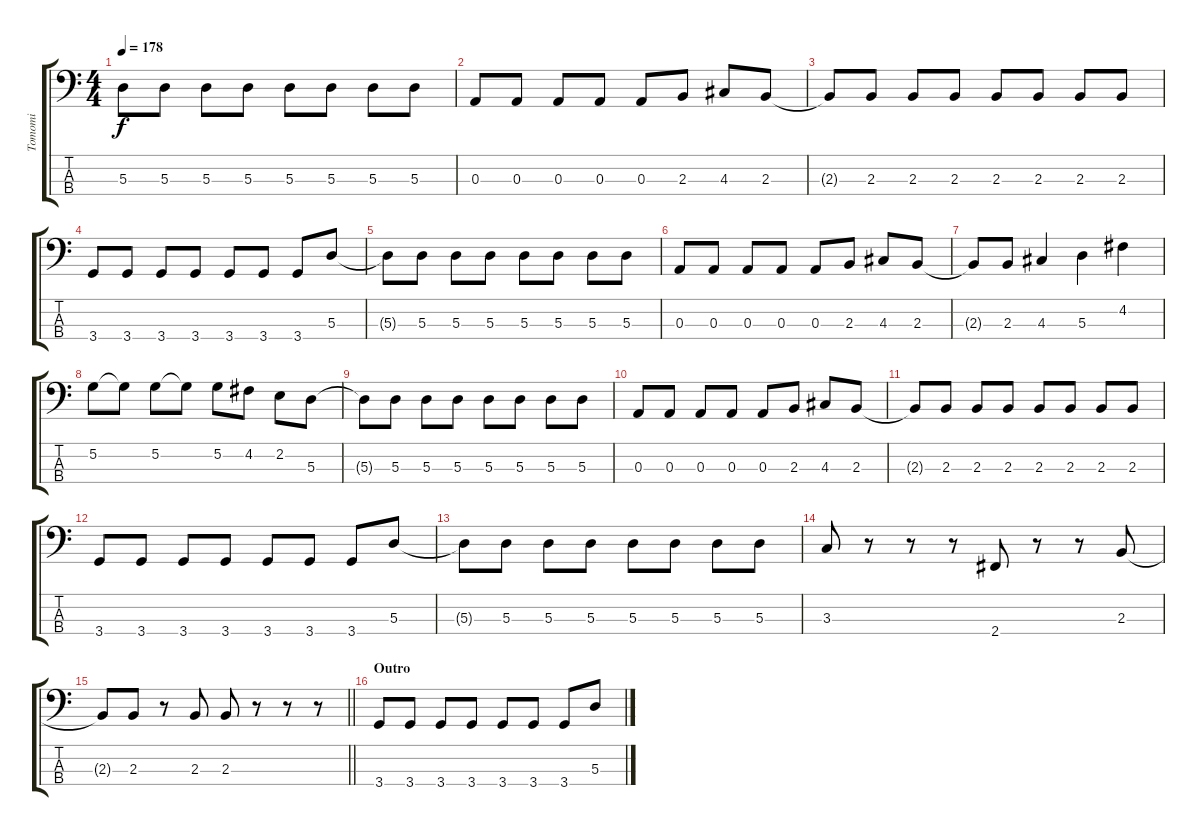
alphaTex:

\track ("Tomomi" "Tomomi") {instrument electricbassfinger}
\staff {score tabs}
\tuning (G2 D2 A1 E1) {hide}
\ts (4 4)
\tempo 178
\clef f4
\ks c
5.3{t}.8{dy f} 5.3.8 5.3.8 5.3.8 5.3.8 5.3.8 5.3.8 5.3.8 |
0.3.8 0.3.8 0.3.8 0.3.8 0.3.8 2.3.8 4.3.8 2.3.8 |
2.3{t}.8 2.3.8 2.3.8 2.3.8 2.3.8 2.3.8 2.3.8 2.3.8 |
3.4.8 3.4.8 3.4.8 3.4.8 3.4.8 3.4.8 3.4.8 5.3.8 |
5.3{t}.8 5.3.8 5.3.8 5.3.8 5.3.8 5.3.8 5.3.8 5.3.8 |
0.3.8 0.3.8 0.3.8 0.3.8 0.3.8 2.3.8 4.3.8 2.3.8 |
2.3{t}.8 2.3.8 4.3.4 5.3.4 4.2.4 |
5.2.8 5.2{t}.8 5.2.8 5.2{t}.8 5.2.8 4.2.8 2.2.8 5.3.8 |
5.3{t}.8 5.3.8 5.3.8 5.3.8 5.3.8 5.3.8 5.3.8 5.3.8 |
0.3.8 0.3.8 0.3.8 0.3.8 0.3.8 2.3.8 4.3.8 2.3.8 |
2.3{t}.8 2.3.8 2.3.8 2.3.8 2.3.8 2.3.8 2.3.8 2.3.8 |
3.4.8 3.4.8 3.4.8 3.4.8 3.4.8 3.4.8 3.4.8 5.3.8 |
5.3{t}.8 5.3.8 5.3.8 5.3.8 5.3.8 5.3.8 5.3.8 5.3.8 |
3.3.8 r.8 r.8 r.8 2.4.8 r.8 r.8 2.3.8 |
\barLineRight lightlight
2.3{t}.8 2.3.8 r.8 2.3.8 2.3.8 r.8 r.8 r.8 |
\section ("" "Outro")
3.4.8 3.4.8 3.4.8 3.4.8 3.4.8 3.4.8 3.4.8 5.3.8
